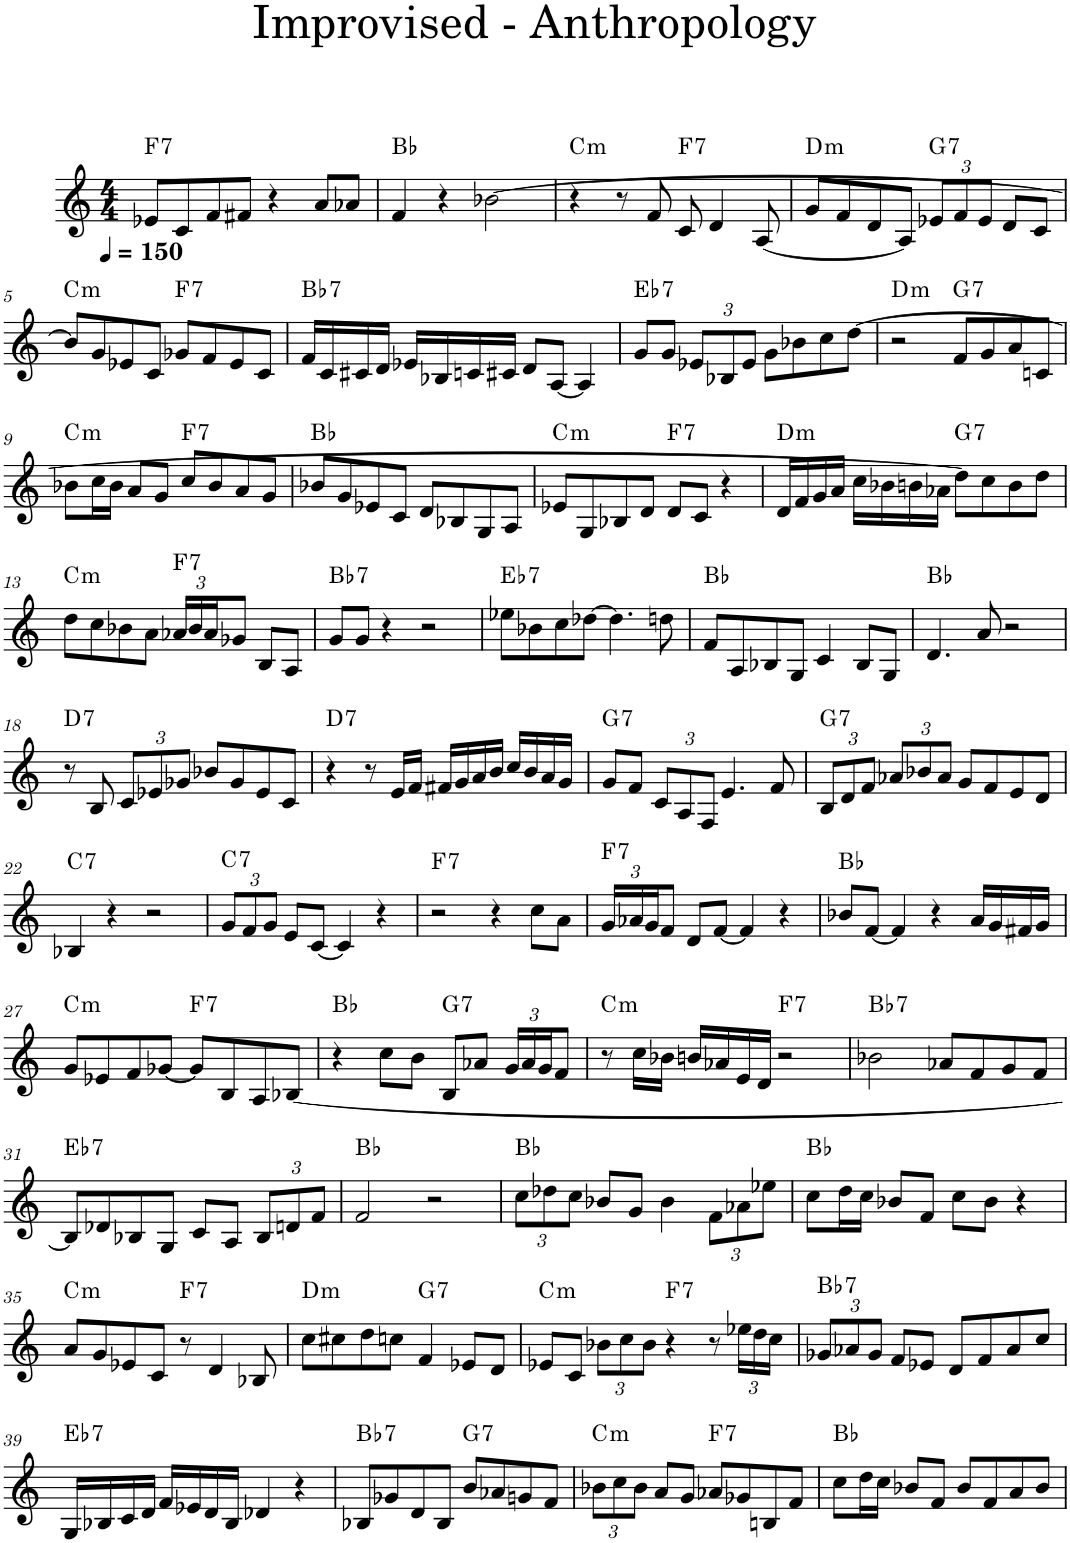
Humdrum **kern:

**kern	**harte
*part1	*part1
*staff1	*
*I"Piano	*
*I'Pno	*
*clefG2	*
*k[]	*
*M4/4	*
*MM150	*
=1	=1
!	!LO:H:kt=7
8e-X/L	F:7
8c/	.
8f/	.
8f#X/J	.
4r	.
8a/L	.
8a-X/J	.
=2	=2
4f/	Bb:maj
4r	.
[2b-X\	.
=3	=3
!	!LO:H:kt=m
4r	C:min
8r	.
8f/	.
!	!LO:H:kt=7
8c/	F:7
4d/	.
[8A/	.
=4	=4
!	!LO:H:kt=m
8g/L	D:min
8f/	.
8d/	.
8A/J]	.
*Xbrackettup	*
!	!LO:H:kt=7
12e-X/L	G:7
12f/	.
12e-/J	.
8d/L	.
8c/J	.
!!LO:LB:g=z
=5	=5
!	!LO:H:kt=m
8b-/L]	C:min
8g/	.
8e-X/	.
8c/J	.
!	!LO:H:kt=7
8g-X/L	F:7
8f/	.
8e-/	.
8c/J	.
=6	=6
!	!LO:H:kt=7
16f/LL	Bb:7
16c/	.
16c#X/	.
16d/JJ	.
16e-X/LL	.
16B-X/	.
16cn/	.
16c#X/JJ	.
8d/L	.
[8A/J	.
4A/]	.
=7	=7
!	!LO:H:kt=7
8g/L	Eb:7
8g/J	.
12e-X/L	.
12B-X/	.
12e-/J	.
8g\L	.
8b-X\	.
8cc\	.
[8dd\J	.
=8	=8
!	!LO:H:kt=m
2r	D:min
!	!LO:H:kt=7
8f/L	G:7
8g/	.
8a/	.
8cn/J	.
!!LO:LB:g=z
=9	=9
!	!LO:H:kt=m
8b-X\L	C:min
16cc\L	.
16b-\JJ	.
8a/L	.
8g/J	.
!	!LO:H:kt=7
8cc/L	F:7
8b-/	.
8a/	.
8g/J	.
=10	=10
8b-X/L	Bb:maj
8g/	.
8e-X/	.
8c/J	.
8d/L	.
8B-X/	.
8G/	.
8A/J	.
=11	=11
!	!LO:H:kt=m
8e-X/L	C:min
8G/	.
8B-X/	.
8d/J	.
!	!LO:H:kt=7
8d/L	F:7
8c/J	.
4r	.
=12	=12
!	!LO:H:kt=m
16d/LL	D:min
16f/	.
16g/	.
16a/JJ	.
16cc\LL	.
16b-X\	.
16bn\	.
16a-X\JJ	.
!	!LO:H:kt=7
8dd\L]	G:7
8cc\	.
8b\	.
8dd\J	.
!!LO:LB:g=z
=13	=13
!	!LO:H:kt=m
8dd\L	C:min
8cc\	.
8b-X\	.
8a\J	.
!	!LO:H:kt=7
24a-X/LL	F:7
24b-/	.
24a-/J	.
8g-X/J	.
8B/L	.
8A/J	.
=14	=14
!	!LO:H:kt=7
8g/L	Bb:7
8g/J	.
4r	.
2r	.
=15	=15
!	!LO:H:kt=7
8ee-X\L	Eb:7
8b-X\	.
8cc\	.
[8dd-X\J	.
4.dd-\]	.
8ddn\	.
=16	=16
8f/L	Bb:maj
8A/	.
8B-X/	.
8G/J	.
4c/	.
8B-/L	.
8G/J	.
=17	=17
4.d/	Bb:maj
8a/	.
2r	.
!!LO:LB:g=z
=18	=18
!	!LO:H:kt=7
8r	D:7
8B/	.
12c/L	.
12e-X/	.
12g-X/J	.
8b-X/L	.
8g-/	.
8e-/	.
8c/J	.
=19	=19
!	!LO:H:kt=7
4r	D:7
8r	.
16e/LL	.
16f/JJ	.
16f#X/LL	.
16g/	.
16a/	.
16b/JJ	.
16cc/LL	.
16b/	.
16a/	.
16g/JJ	.
=20	=20
!	!LO:H:kt=7
8g/L	G:7
8f/J	.
12c/L	.
12A/	.
12F/J	.
4.e/	.
8f/	.
=21	=21
!	!LO:H:kt=7
12B/L	G:7
12d/	.
12f/J	.
12a-X/L	.
12b-X/	.
12a-/J	.
8g/L	.
8f/	.
8e/	.
8d/J	.
!!LO:LB:g=z
=22	=22
!	!LO:H:kt=7
4B-X/	C:7
4r	.
2r	.
=23	=23
!	!LO:H:kt=7
12g/L	C:7
12f/	.
12g/J	.
8e/L	.
[8c/J	.
4c/]	.
4r	.
=24	=24
!	!LO:H:kt=7
2r	F:7
4r	.
8cc\L	.
8a\J	.
=25	=25
!	!LO:H:kt=7
24g/LL	F:7
24a-X/	.
24g/J	.
8f/J	.
8d/L	.
[8f/J	.
4f/]	.
4r	.
=26	=26
8b-X/L	Bb:maj
[8f/J	.
4f/]	.
4r	.
16a/LL	.
16g/	.
16f#X/	.
16g/JJ	.
!!LO:LB:g=z
=27	=27
!	!LO:H:kt=m
8g/L	C:min
8e-X/	.
8f/	.
[8g-X/J	.
!	!LO:H:kt=7
8g-/L]	F:7
8B/	.
8A/	.
[8B-X/J	.
=28	=28
4r	Bb:maj
8cc\L	.
8b\J	.
!	!LO:H:kt=7
8B/L	G:7
8a-X/J	.
24g/LL	.
24a-/	.
24g/J	.
8f/J	.
=29	=29
!	!LO:H:kt=m
8r	C:min
16cc\LL	.
16b-X\JJ	.
16bn/LL	.
16a-X/	.
16e/	.
16d/JJ	.
!	!LO:H:kt=7
2r	F:7
=30	=30
!	!LO:H:kt=7
2b-X\	Bb:7
8a-X/L	.
8f/	.
8g/	.
8f/J	.
!!LO:LB:g=z
=31	=31
!	!LO:H:kt=7
8B-/L]	Eb:7
8d-X/	.
8B-X/	.
8G/J	.
8c/L	.
8A/J	.
12B-/L	.
12dn/	.
12f/J	.
=32	=32
2f/	Bb:maj
2r	.
=33	=33
12cc\L	Bb:maj
12dd-X\	.
12cc\J	.
8b-X/L	.
8g/J	.
4b-\	.
12f\L	.
12a-X\	.
12ee-X\J	.
=34	=34
8cc\L	Bb:maj
16dd\L	.
16cc\JJ	.
8b-X/L	.
8f/J	.
8cc\L	.
8b-\J	.
4r	.
!!LO:LB:g=z
=35	=35
!	!LO:H:kt=m
8a/L	C:min
8g/	.
8e-X/	.
8c/J	.
!	!LO:H:kt=7
8r	F:7
4d/	.
8B-X/	.
=36	=36
!	!LO:H:kt=m
8cc\L	D:min
8cc#X\	.
8dd\	.
8ccn\J	.
!	!LO:H:kt=7
4f/	G:7
8e-X/L	.
8d/J	.
=37	=37
!	!LO:H:kt=m
8e-X/L	C:min
8c/J	.
12b-X\L	.
12cc\	.
12b-\J	.
!	!LO:H:kt=7
4r	F:7
8r	.
24ee-X\LL	.
24dd\	.
24cc\JJ	.
=38	=38
!	!LO:H:kt=7
12g-X/L	Bb:7
12a-X/	.
12g-/J	.
8f/L	.
8e-X/J	.
8d/L	.
8f/	.
8a-/	.
8cc/J	.
!!LO:LB:g=z
=39	=39
!	!LO:H:kt=7
16G/LL	Eb:7
16B-X/	.
16c/	.
16d/JJ	.
16f/LL	.
16e-X/	.
16d/	.
16B-/JJ	.
4d-X/	.
4r	.
=40	=40
!	!LO:H:kt=7
8B-X/L	Bb:7
8g-X/	.
8d/	.
8B-/J	.
!	!LO:H:kt=7
8b/L	G:7
8a-X/	.
8gn/	.
8f/J	.
=41	=41
!	!LO:H:kt=m
12b-X\L	C:min
12cc\	.
12b-\J	.
8a/L	.
8g/J	.
!	!LO:H:kt=7
8a-X/L	F:7
8g-X/	.
8Bn/	.
8f/J	.
=42	=42
8cc\L	Bb:maj
16dd\L	.
16cc\JJ	.
8b-X/L	.
8f/J	.
8b-/L	.
8f/	.
8a/	.
8b-/J	.
=	=
*-	*-
